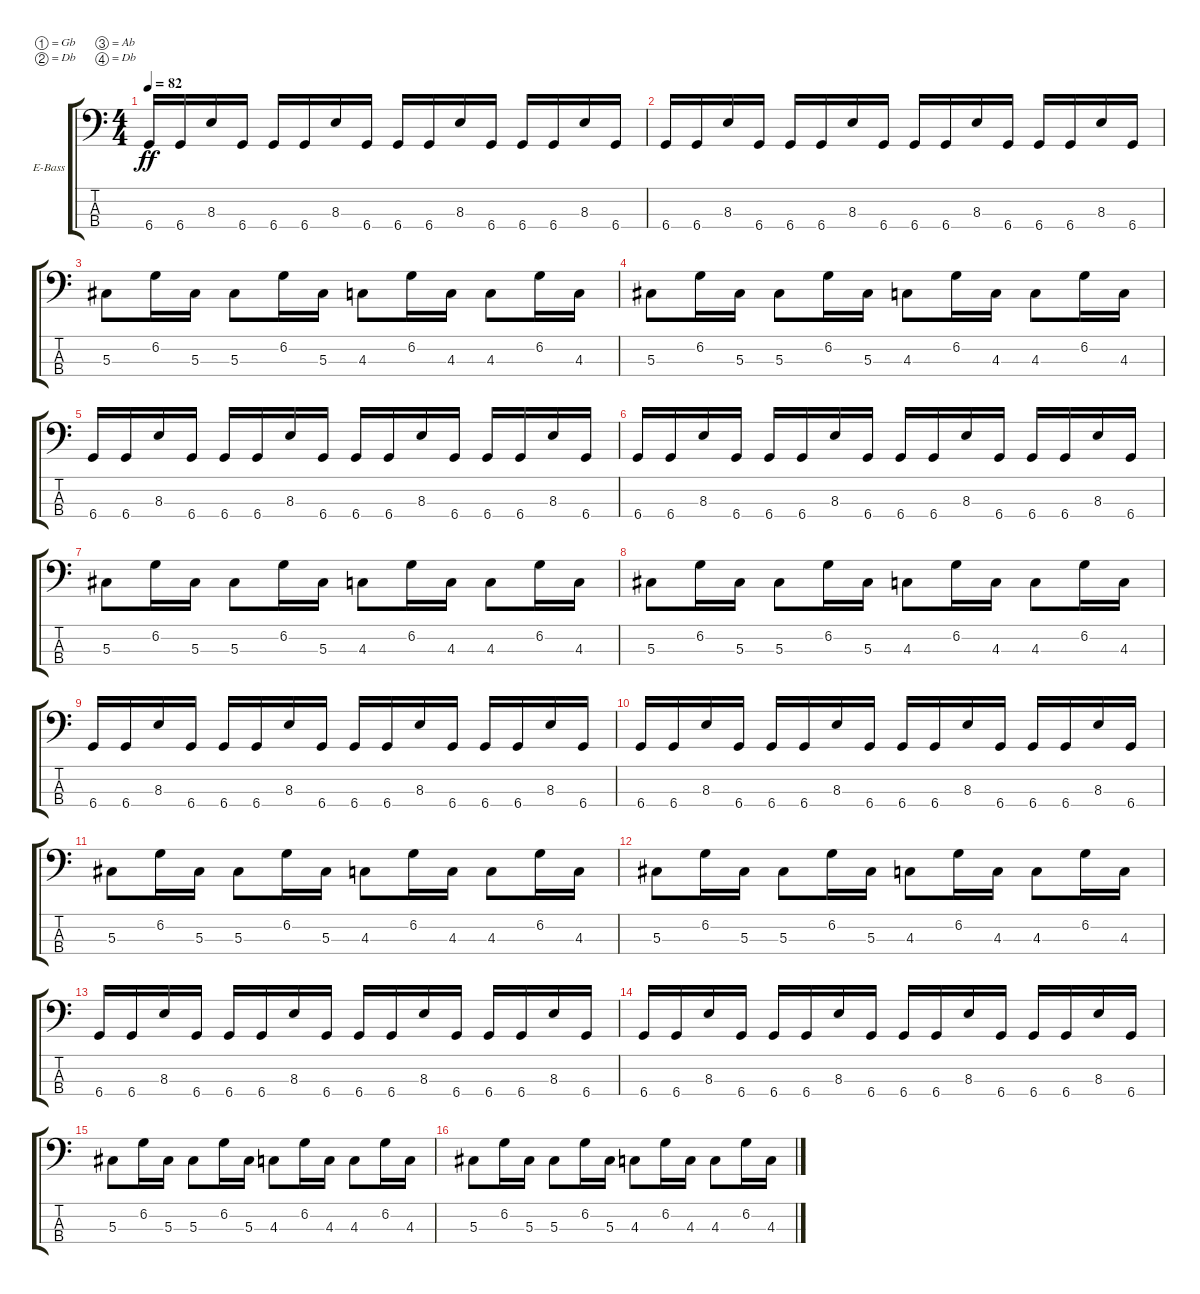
\bracketExtendMode groupsimilarinstruments
\firstSystemTrackNameOrientation horizontal
\otherSystemsTrackNameOrientation horizontal
\track ("Electric Bass" "E-Bass") {instrument electricbassfinger}
\staff {score tabs}
\tuning (Gb2 Db2 Ab1 Db1)
\ts (4 4)
\tempo 82
\clef f4
\ks c
6.4.16{dy ff} 6.4.16 8.3.16 6.4.16 6.4.16 6.4.16 8.3.16 6.4.16 6.4.16 6.4.16 8.3.16 6.4.16 6.4.16 6.4.16 8.3.16 6.4.16 |
6.4.16 6.4.16 8.3.16 6.4.16 6.4.16 6.4.16 8.3.16 6.4.16 6.4.16 6.4.16 8.3.16 6.4.16 6.4.16 6.4.16 8.3.16 6.4.16 |
5.3.8 6.2.16 5.3.16 5.3.8 6.2.16 5.3.16 4.3.8 6.2.16 4.3.16 4.3.8 6.2.16 4.3.16 |
5.3.8 6.2.16 5.3.16 5.3.8 6.2.16 5.3.16 4.3.8 6.2.16 4.3.16 4.3.8 6.2.16 4.3.16 |
6.4.16 6.4.16 8.3.16 6.4.16 6.4.16 6.4.16 8.3.16 6.4.16 6.4.16 6.4.16 8.3.16 6.4.16 6.4.16 6.4.16 8.3.16 6.4.16 |
6.4.16 6.4.16 8.3.16 6.4.16 6.4.16 6.4.16 8.3.16 6.4.16 6.4.16 6.4.16 8.3.16 6.4.16 6.4.16 6.4.16 8.3.16 6.4.16 |
5.3.8 6.2.16 5.3.16 5.3.8 6.2.16 5.3.16 4.3.8 6.2.16 4.3.16 4.3.8 6.2.16 4.3.16 |
5.3.8 6.2.16 5.3.16 5.3.8 6.2.16 5.3.16 4.3.8 6.2.16 4.3.16 4.3.8 6.2.16 4.3.16 |
6.4.16 6.4.16 8.3.16 6.4.16 6.4.16 6.4.16 8.3.16 6.4.16 6.4.16 6.4.16 8.3.16 6.4.16 6.4.16 6.4.16 8.3.16 6.4.16 |
6.4.16 6.4.16 8.3.16 6.4.16 6.4.16 6.4.16 8.3.16 6.4.16 6.4.16 6.4.16 8.3.16 6.4.16 6.4.16 6.4.16 8.3.16 6.4.16 |
5.3.8 6.2.16 5.3.16 5.3.8 6.2.16 5.3.16 4.3.8 6.2.16 4.3.16 4.3.8 6.2.16 4.3.16 |
5.3.8 6.2.16 5.3.16 5.3.8 6.2.16 5.3.16 4.3.8 6.2.16 4.3.16 4.3.8 6.2.16 4.3.16 |
6.4.16 6.4.16 8.3.16 6.4.16 6.4.16 6.4.16 8.3.16 6.4.16 6.4.16 6.4.16 8.3.16 6.4.16 6.4.16 6.4.16 8.3.16 6.4.16 |
6.4.16 6.4.16 8.3.16 6.4.16 6.4.16 6.4.16 8.3.16 6.4.16 6.4.16 6.4.16 8.3.16 6.4.16 6.4.16 6.4.16 8.3.16 6.4.16 |
5.3.8 6.2.16 5.3.16 5.3.8 6.2.16 5.3.16 4.3.8 6.2.16 4.3.16 4.3.8 6.2.16 4.3.16 |
5.3.8 6.2.16 5.3.16 5.3.8 6.2.16 5.3.16 4.3.8 6.2.16 4.3.16 4.3.8 6.2.16 4.3.16
